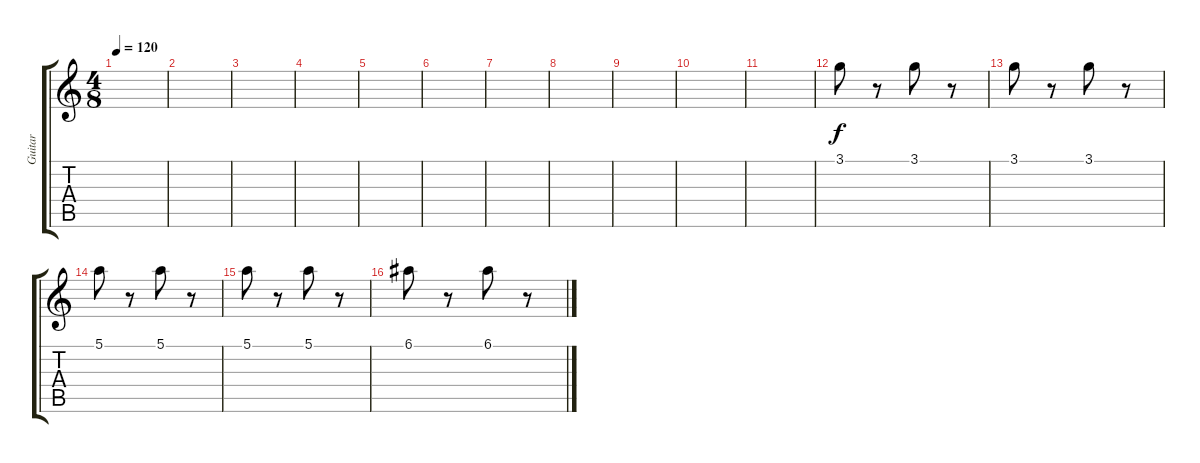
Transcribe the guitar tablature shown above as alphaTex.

\track ("Guitar" "Guitar") {instrument electricguitarjazz}
\staff {score tabs}
\tuning (E4 B3 G3 D3 A2 E2) {hide}
\ts (4 8)
\tempo 120
\clef g2
\ks c
|
|
|
|
|
|
|
|
|
|
|
3.1.8 r.8 3.1.8 r.8 |
3.1.8 r.8 3.1.8 r.8 |
5.1.8 r.8 5.1.8 r.8 |
5.1.8 r.8 5.1.8 r.8 |
6.1.8 r.8 6.1.8 r.8
